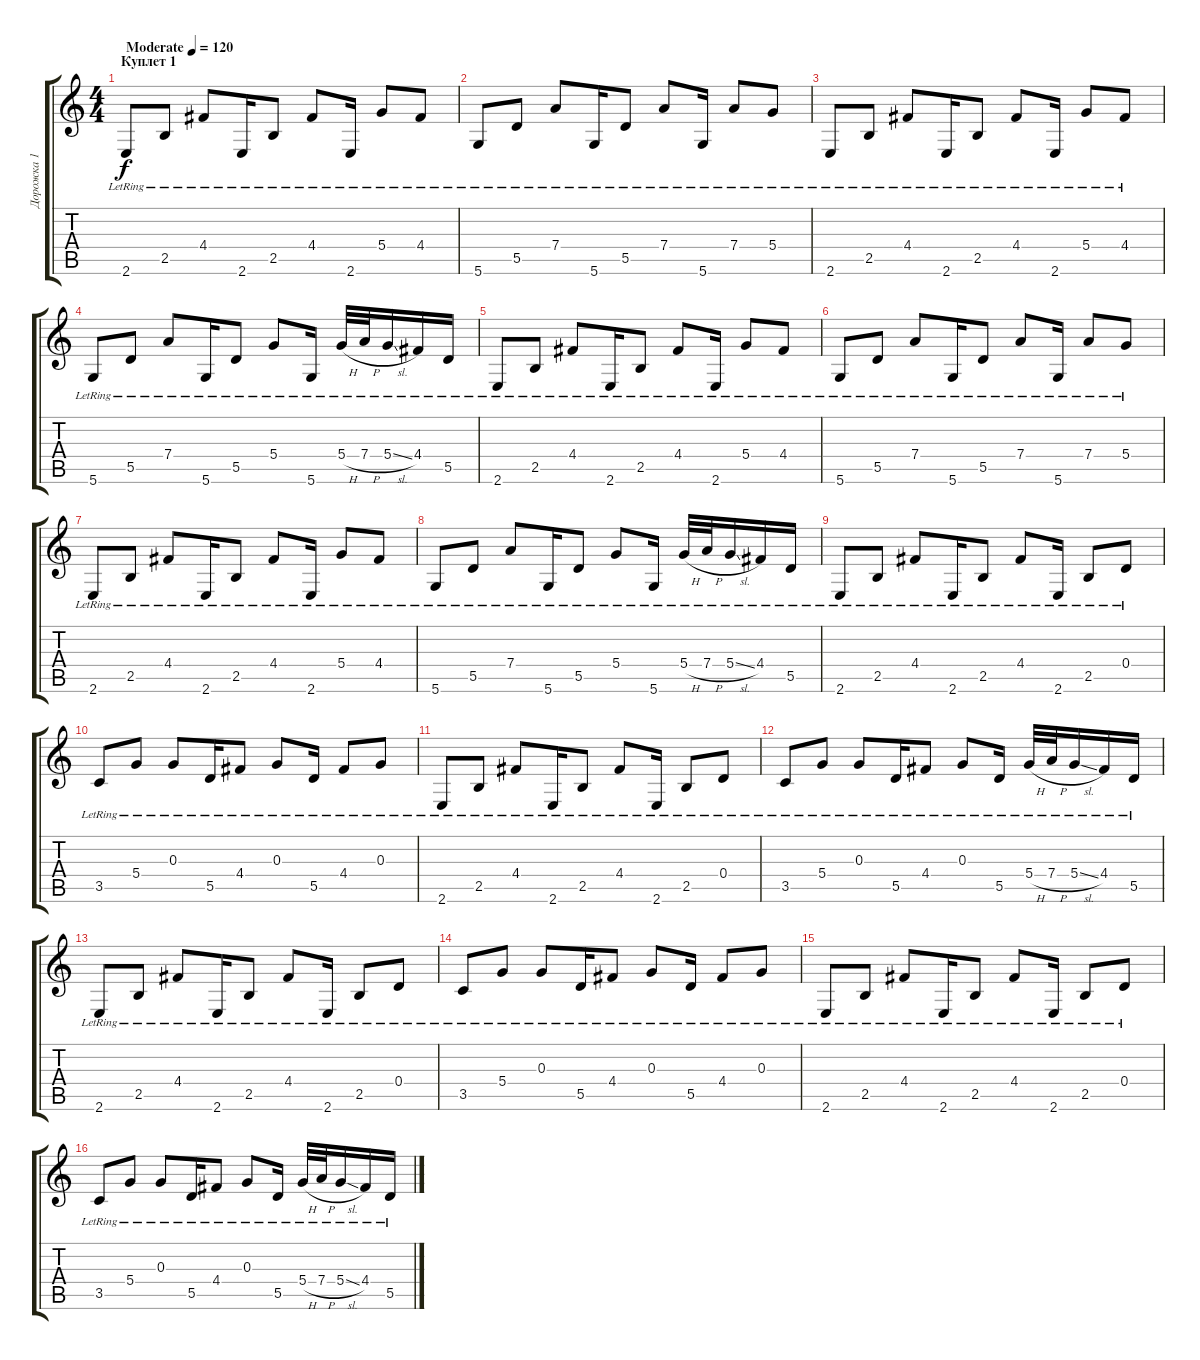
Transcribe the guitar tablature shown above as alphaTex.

\track ("Дорожка 1" "Дорожка 1") {instrument acousticguitarsteel}
\staff {score tabs}
\tuning (E4 B3 G3 D3 A2 D2) {hide}
\ts (4 4)
\section ("" "Куплет 1")
\tempo (120 "Moderate")
\clef g2
\ks c
2.6{lr}.8{dy f instrument acousticguitarsteel} 2.5{lr}.8 4.4{lr}.8 2.6{lr}.16 2.5{lr}.8 4.4{lr}.8 2.6{lr}.16 5.4{lr}.8 4.4{lr}.8 |
5.6{lr}.8 5.5{lr}.8 7.4{lr}.8 5.6{lr}.16 5.5{lr}.8 7.4{lr}.8 5.6{lr}.16 7.4{lr}.8 5.4{lr}.8 |
2.6{lr}.8 2.5{lr}.8 4.4{lr}.8 2.6{lr}.16 2.5{lr}.8 4.4{lr}.8 2.6{lr}.16 5.4{lr}.8 4.4{lr}.8 |
5.6{lr}.8 5.5{lr}.8 7.4{lr}.8 5.6{lr}.16 5.5{lr}.8 5.4{lr}.8 5.6{lr}.16 5.4{h lr}.32 7.4{h lr}.32 5.4{sl lr}.16 4.4{lr}.16 5.5{lr}.16 |
2.6{lr}.8 2.5{lr}.8 4.4{lr}.8 2.6{lr}.16 2.5{lr}.8 4.4{lr}.8 2.6{lr}.16 5.4{lr}.8 4.4{lr}.8 |
5.6{lr}.8 5.5{lr}.8 7.4{lr}.8 5.6{lr}.16 5.5{lr}.8 7.4{lr}.8 5.6{lr}.16 7.4{lr}.8 5.4{lr}.8 |
2.6{lr}.8 2.5{lr}.8 4.4{lr}.8 2.6{lr}.16 2.5{lr}.8 4.4{lr}.8 2.6{lr}.16 5.4{lr}.8 4.4{lr}.8 |
5.6{lr}.8 5.5{lr}.8 7.4{lr}.8 5.6{lr}.16 5.5{lr}.8 5.4{lr}.8 5.6{lr}.16 5.4{h lr}.32 7.4{h lr}.32 5.4{sl lr}.16 4.4{lr}.16 5.5{lr}.16 |
2.6{lr}.8 2.5{lr}.8 4.4{lr}.8 2.6{lr}.16 2.5{lr}.8 4.4{lr}.8 2.6{lr}.16 2.5{lr}.8 0.4{lr}.8 |
3.5{lr}.8 5.4{lr}.8 0.3{lr}.8 5.5{lr}.16 4.4{lr}.8 0.3{lr}.8 5.5{lr}.16 4.4{lr}.8 0.3{lr}.8 |
2.6{lr}.8 2.5{lr}.8 4.4{lr}.8 2.6{lr}.16 2.5{lr}.8 4.4{lr}.8 2.6{lr}.16 2.5{lr}.8 0.4{lr}.8 |
3.5{lr}.8 5.4{lr}.8 0.3{lr}.8 5.5{lr}.16 4.4{lr}.8 0.3{lr}.8 5.5{lr}.16 5.4{h lr}.32 7.4{h lr}.32 5.4{sl lr}.16 4.4{lr}.16 5.5{lr}.16 |
2.6{lr}.8 2.5{lr}.8 4.4{lr}.8 2.6{lr}.16 2.5{lr}.8 4.4{lr}.8 2.6{lr}.16 2.5{lr}.8 0.4{lr}.8 |
3.5{lr}.8 5.4{lr}.8 0.3{lr}.8 5.5{lr}.16 4.4{lr}.8 0.3{lr}.8 5.5{lr}.16 4.4{lr}.8 0.3{lr}.8 |
2.6{lr}.8 2.5{lr}.8 4.4{lr}.8 2.6{lr}.16 2.5{lr}.8 4.4{lr}.8 2.6{lr}.16 2.5{lr}.8 0.4{lr}.8 |
3.5{lr}.8 5.4{lr}.8 0.3{lr}.8 5.5{lr}.16 4.4{lr}.8 0.3{lr}.8 5.5{lr}.16 5.4{h lr}.32 7.4{h lr}.32 5.4{sl lr}.16 4.4{lr}.16 5.5{lr}.16
